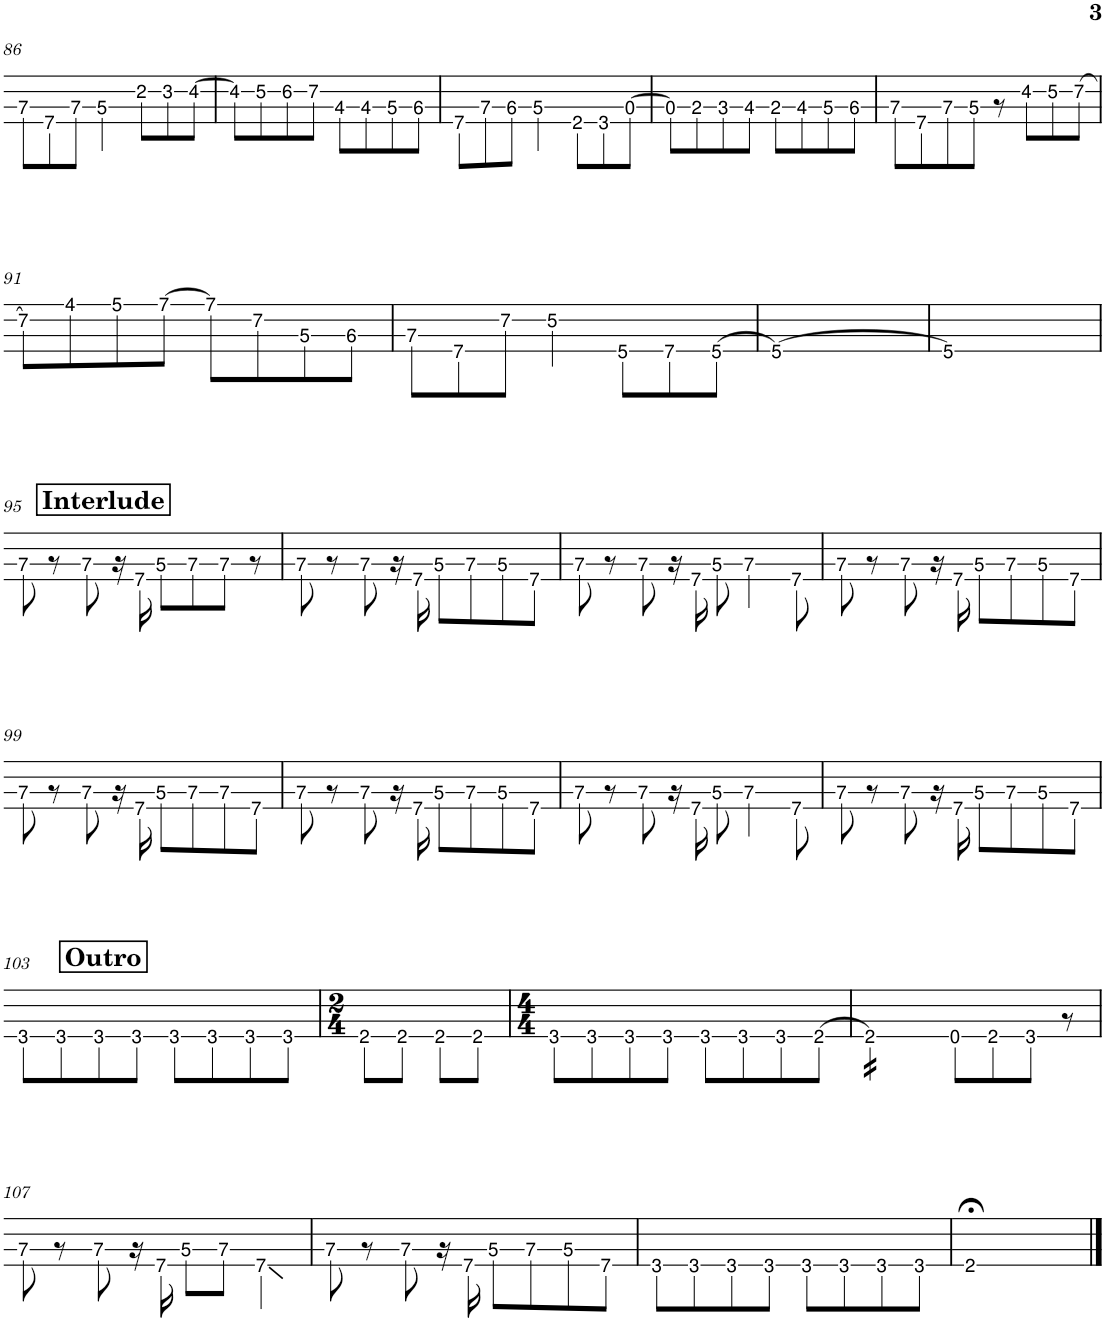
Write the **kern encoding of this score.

**kern
*part1
*staff1
*I"Electric Bass
*I'El. B.
!!LO:PB:g=z
*
*Trd7c12
*k[]
*M4/4
=86
8E\L
8BB\
8E\J
4D\
8E\L
8F\
[8F#\J
=87
8F#\L]
8G\
8G#\
8A\J
8C#\L
8C#\
8D\
8E-\J
=88
8BB\L
8E\
8E-\J
4D\
8FF#\L
8GG\
[8AA\J
=89
8AA\L]
8BB\
8C\
8C#\J
8BB\L
8C#\
8D\
8E-\J
=90
8E\L
8BB\
8E\
8D\J
8r
8F#\L
8G\
[8A\J
!!LO:LB:g=z
=91
8A\L]
8B\
8c\
[8d\J
8d\L]
8A\
8D\
8E-\J
=92
8E\L
8BB\
8A\J
4G\
8AA\L
8BB\
[8AA\J
=93
1AA_
=94
1AA]
!!LO:LB:g=z
!!LO:REH:place=s1:a:B:cj:fs=12:t=Interlude
=95
8E\
8r
8E\
16r
16BB\
8D\L
8E\
8E\J
8r
=96
8E\
8r
8E\
16r
16BB\
8D\L
8E\
8D\
8BB\J
=97
8E\
8r
8E\
16r
16BB\
8D\
4E\
8BB\
=98
8E\
8r
8E\
16r
16BB\
8D\L
8E\
8D\
8BB\J
!!LO:LB:g=z
=99
8E\
8r
8E\
16r
16BB\
8D\L
8E\
8E\
8BB\J
=100
8E\
8r
8E\
16r
16BB\
8D\L
8E\
8D\
8BB\J
=101
8E\
8r
8E\
16r
16BB\
8D\
4E\
8BB\
=102
8E\
8r
8E\
16r
16BB\
8D\L
8E\
8D\
8BB\J
!!LO:LB:g=z
!!LO:REH:place=s1:a:B:cj:fs=12:t=Outro
=103
8GG\L
8GG\
8GG\
8GG\J
8GG\L
8GG\
8GG\
8GG\J
=104
*M2/4
8FF#\L
8FF#\J
8FF#\L
8FF#\J
=105
*M4/4
8GG\L
8GG\
8GG\
8GG\J
8GG\L
8GG\
8GG\
[8FF#\J
=106
2FF#\]
8EE\L
8FF#\
8GG\J
8r
!!LO:LB:g=z
=107
8E\
8r
8E\
16r
16BB\
8D\L
8E\J
4BB\
=108
8E\
8r
8E\
16r
16BB\
8D\L
8E\
8D\
8BB\J
=109
8GG\L
8GG\
8GG\
8GG\J
8GG\L
8GG\
8GG\
8GG\J
=110
1FF#;<
==
*-
